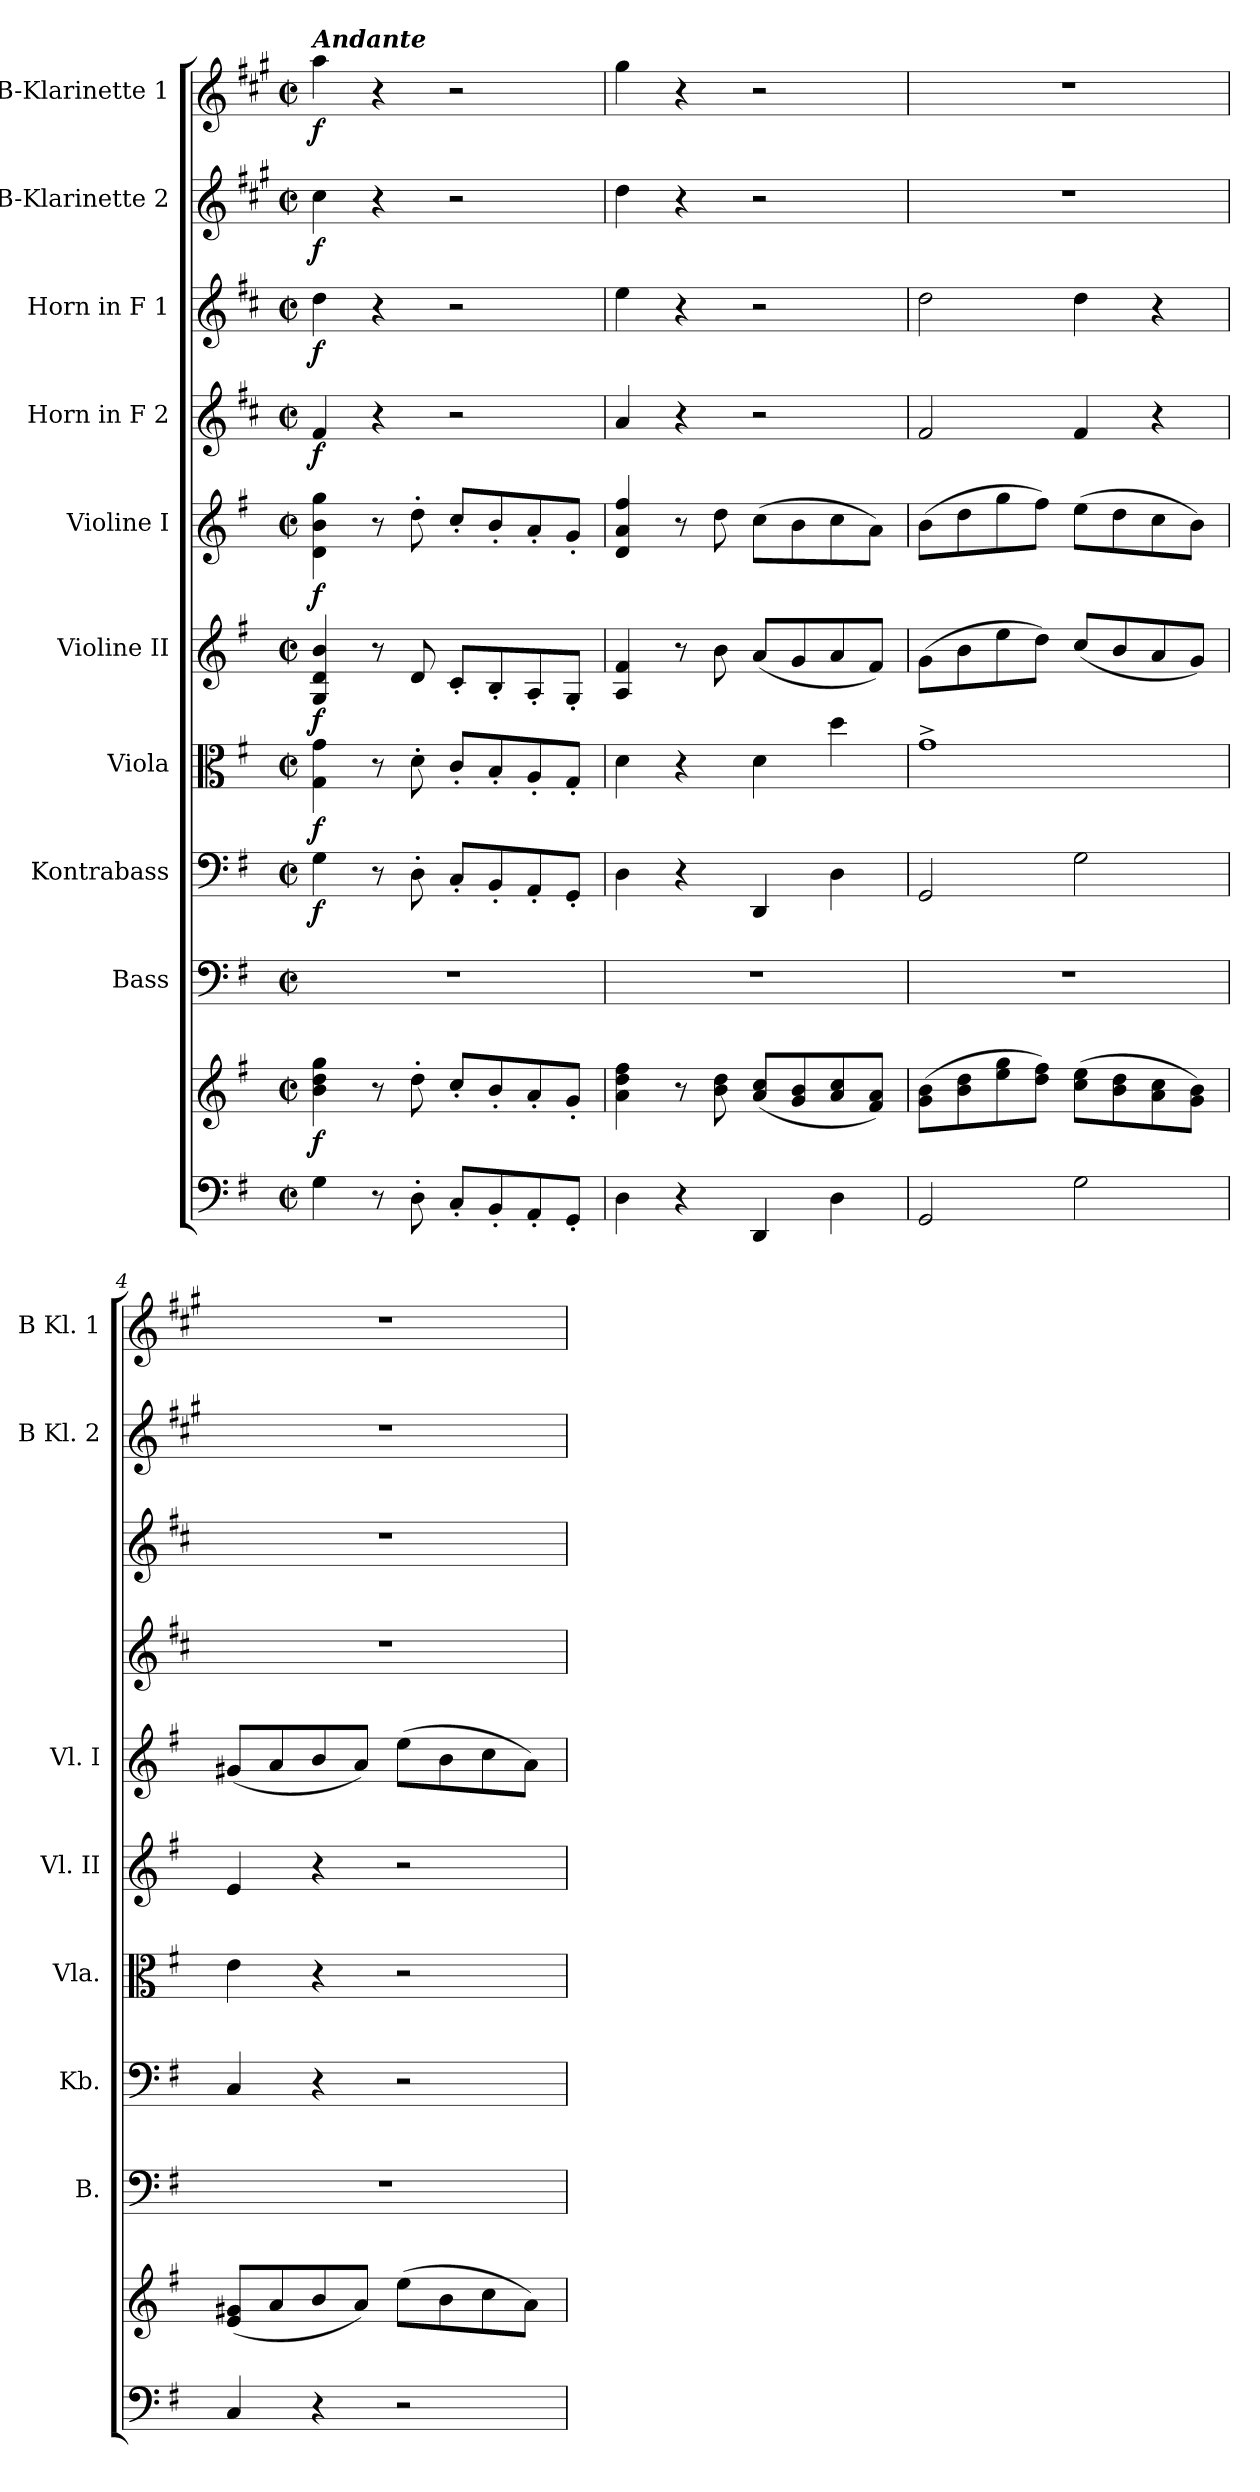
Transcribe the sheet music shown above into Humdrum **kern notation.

**kern	**kern	**dynam	**kern	**kern	**dynam	**kern	**dynam	**kern	**dynam	**kern	**dynam	**kern	**dynam	**kern	**dynam	**kern	**dynam	**kern	**dynam
*part10	*part10	*part10	*part9	*part8	*part8	*part7	*part7	*part6	*part6	*part5	*part5	*part4	*part4	*part3	*part3	*part2	*part2	*part1	*part1
*staff11	*staff10	*staff10/11	*staff9	*staff8	*staff8	*staff7	*staff7	*staff6	*staff6	*staff5	*staff5	*staff4	*staff4	*staff3	*staff3	*staff2	*staff2	*staff1	*staff1
*	*	*	*I"Bass	*I"Kontrabass	*	*I"Viola	*	*I"Violine II	*	*I"Violine I	*	*I"Horn in F 2	*	*I"Horn in F 1	*	*I"B-Klarinette 2	*	*I"B-Klarinette 1	*
*	*	*	*I'B.	*I'Kb.	*	*I'Vla.	*	*I'Vl. II	*	*I'Vl. I	*	*	*	*	*	*I'B Kl. 2	*	*I'B Kl. 1	*
*clefF4	*clefG2	*	*clefF4	*clefF4	*	*clefC3	*	*clefG2	*	*clefG2	*	*clefG2	*	*clefG2	*	*clefG2	*	*clefG2	*
*	*	*	*	*ITrd7c12	*	*	*	*	*	*	*	*ITrd4c7	*	*ITrd4c7	*	*ITrd1c2	*	*ITrd1c2	*
*k[f#]	*k[f#]	*	*k[f#]	*k[f#]	*	*k[f#]	*	*k[f#]	*	*k[f#]	*	*k[f#]	*	*k[f#]	*	*k[f#]	*	*k[f#]	*
*G:	*G:	*	*G:	*G:	*	*G:	*	*G:	*	*G:	*	*G:	*	*G:	*	*G:	*	*G:	*
*M2/2	*M2/2	*	*M2/2	*M2/2	*	*M2/2	*	*M2/2	*	*M2/2	*	*M2/2	*	*M2/2	*	*M2/2	*	*M2/2	*
*met(c|)	*met(c|)	*	*met(c|)	*met(c|)	*	*met(c|)	*	*met(c|)	*	*met(c|)	*	*met(c|)	*	*met(c|)	*	*met(c|)	*	*met(c|)	*
=1	=1	=1	=1	=1	=1	=1	=1	=1	=1	=1	=1	=1	=1	=1	=1	=1	=1	=1	=1
!	!	!	!	!	!	!	!	!	!	!	!	!	!	!	!	!	!	!LO:TX:a:Bi:t=Andante	!
!	!	!LO:DY:b	!	!	!LO:DY:b	!	!LO:DY:b	!	!LO:DY:b	!	!LO:DY:b	!	!LO:DY:b	!	!LO:DY:b	!	!LO:DY:b	!	!LO:DY:b
4G\	4b\ 4dd\ 4gg\	f	1r	4GG\	f	4G\ 4g\	f	4G/ 4d/ 4b/	f	4d\ 4b\ 4gg\	f	4B/	f	4g\	f	4b\	f	4gg\	f
8r	8r	.	.	8r	.	8r	.	8r	.	8r	.	4r	.	4r	.	4r	.	4r	.
8D'>\	8dd'>\	.	.	8DD'>\	.	8d'>\	.	8d/	.	8dd'>\	.	.	.	.	.	.	.	.	.
8C'</L	8cc'</L	.	.	8CC'</L	.	8c'</L	.	8c'</L	.	8cc'</L	.	2r	.	2r	.	2r	.	2r	.
8BB'</	8b'</	.	.	8BBB'</	.	8B'</	.	8B'</	.	8b'</	.	.	.	.	.	.	.	.	.
8AA'</	8a'</	.	.	8AAA'</	.	8A'</	.	8A'</	.	8a'</	.	.	.	.	.	.	.	.	.
8GG'</J	8g'</J	.	.	8GGG'</J	.	8G'</J	.	8G'</J	.	8g'</J	.	.	.	.	.	.	.	.	.
=2	=2	=2	=2	=2	=2	=2	=2	=2	=2	=2	=2	=2	=2	=2	=2	=2	=2	=2	=2
4D\	4a\ 4dd\ 4ff#\	.	1r	4DD\	.	4d\	.	4A/ 4f#/	.	4d/ 4a/ 4ff#/	.	4d/	.	4a\	.	4cc\	.	4ff#\	.
4r	8r	.	.	4r	.	4r	.	8r	.	8r	.	4r	.	4r	.	4r	.	4r	.
.	8b\ 8dd\	.	.	.	.	.	.	8b\	.	8dd\	.	.	.	.	.	.	.	.	.
4DD/	(<8a/ 8cc/L	.	.	4DDD/	.	4d\	.	(<8a/L	.	(>8cc\L	.	2r	.	2r	.	2r	.	2r	.
.	8g/ 8b/	.	.	.	.	.	.	8g/	.	8b\	.	.	.	.	.	.	.	.	.
4D\	8a/ 8cc/	.	.	4DD\	.	4dd\	.	8a/	.	8cc\	.	.	.	.	.	.	.	.	.
.	8f#/ 8a/J)	.	.	.	.	.	.	8f#/J)	.	8a\J)	.	.	.	.	.	.	.	.	.
=3	=3	=3	=3	=3	=3	=3	=3	=3	=3	=3	=3	=3	=3	=3	=3	=3	=3	=3	=3
2GG/	(>8g\ 8b\L	.	1r	2GGG/	.	1g^>	.	(>8g\L	.	(>8b\L	.	2B/	.	2g\	.	1r	.	1r	.
.	8b\ 8dd\	.	.	.	.	.	.	8b\	.	8dd\	.	.	.	.	.	.	.	.	.
.	8ee\ 8gg\	.	.	.	.	.	.	8ee\	.	8gg\	.	.	.	.	.	.	.	.	.
.	8dd\ 8ff#\J)	.	.	.	.	.	.	8dd\J)	.	8ff#\J)	.	.	.	.	.	.	.	.	.
2G\	(>8cc\ 8ee\L	.	.	2GG\	.	.	.	(<8cc/L	.	(>8ee\L	.	4B/	.	4g\	.	.	.	.	.
.	8b\ 8dd\	.	.	.	.	.	.	8b/	.	8dd\	.	.	.	.	.	.	.	.	.
.	8a\ 8cc\	.	.	.	.	.	.	8a/	.	8cc\	.	4r	.	4r	.	.	.	.	.
.	8g\ 8b\J)	.	.	.	.	.	.	8g/J)	.	8b\J)	.	.	.	.	.	.	.	.	.
=4	=4	=4	=4	=4	=4	=4	=4	=4	=4	=4	=4	=4	=4	=4	=4	=4	=4	=4	=4
4C/	(<8e/ 8g#X/L	.	1r	4CC/	.	4e\	.	4e/	.	(<8g#X/L	.	1r	.	1r	.	1r	.	1r	.
.	8a/	.	.	.	.	.	.	.	.	8a/	.	.	.	.	.	.	.	.	.
4r	8b/	.	.	4r	.	4r	.	4r	.	8b/	.	.	.	.	.	.	.	.	.
.	8a/J)	.	.	.	.	.	.	.	.	8a/J)	.	.	.	.	.	.	.	.	.
2r	(>8ee\L	.	.	2r	.	2r	.	2r	.	(>8ee\L	.	.	.	.	.	.	.	.	.
.	8b\	.	.	.	.	.	.	.	.	8b\	.	.	.	.	.	.	.	.	.
.	8cc\	.	.	.	.	.	.	.	.	8cc\	.	.	.	.	.	.	.	.	.
.	8a\J)	.	.	.	.	.	.	.	.	8a\J)	.	.	.	.	.	.	.	.	.
=	=	=	=	=	=	=	=	=	=	=	=	=	=	=	=	=	=	=	=
*-	*-	*-	*-	*-	*-	*-	*-	*-	*-	*-	*-	*-	*-	*-	*-	*-	*-	*-	*-
